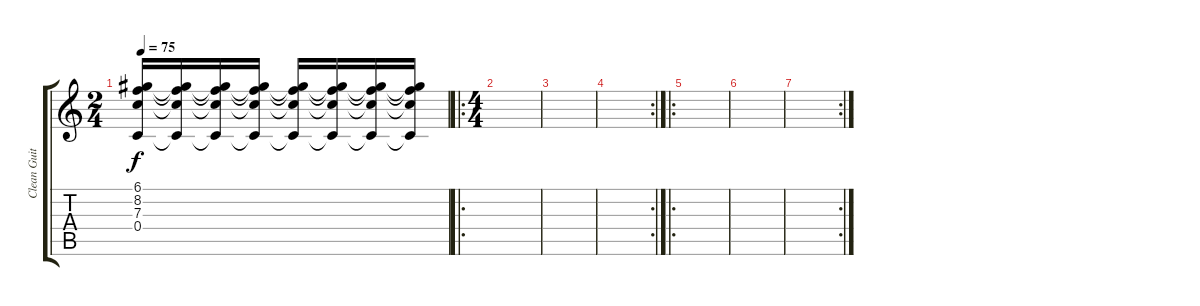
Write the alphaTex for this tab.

\track ("Clean Guitars" "Clean Guit") {instrument electricguitarjazz}
\staff {score tabs}
\tuning (D4 A3 F3 C3 G2 C2) {hide}
\ts (2 4)
\tempo 75
\clef g2
\ks c
(6.1{t} 8.2{t} 7.3{t} 0.4{t}).16{dy f} (6.1{t} 8.2{t} 7.3{t} 0.4{t}).16 (6.1{t} 8.2{t} 7.3{t} 0.4{t}).16 (6.1{t} 8.2{t} 7.3{t} 0.4{t}).16 (6.1{t} 8.2{t} 7.3{t} 0.4{t}).16 (6.1{t} 8.2{t} 7.3{t} 0.4{t}).16 (6.1{t} 8.2{t} 7.3{t} 0.4{t}).16 (6.1{t} 8.2{t} 7.3{t} 0.4{t}).16 |
\ro
\ts (4 4)
|
|
\rc 2
|
\ro
|
|
\rc 2
